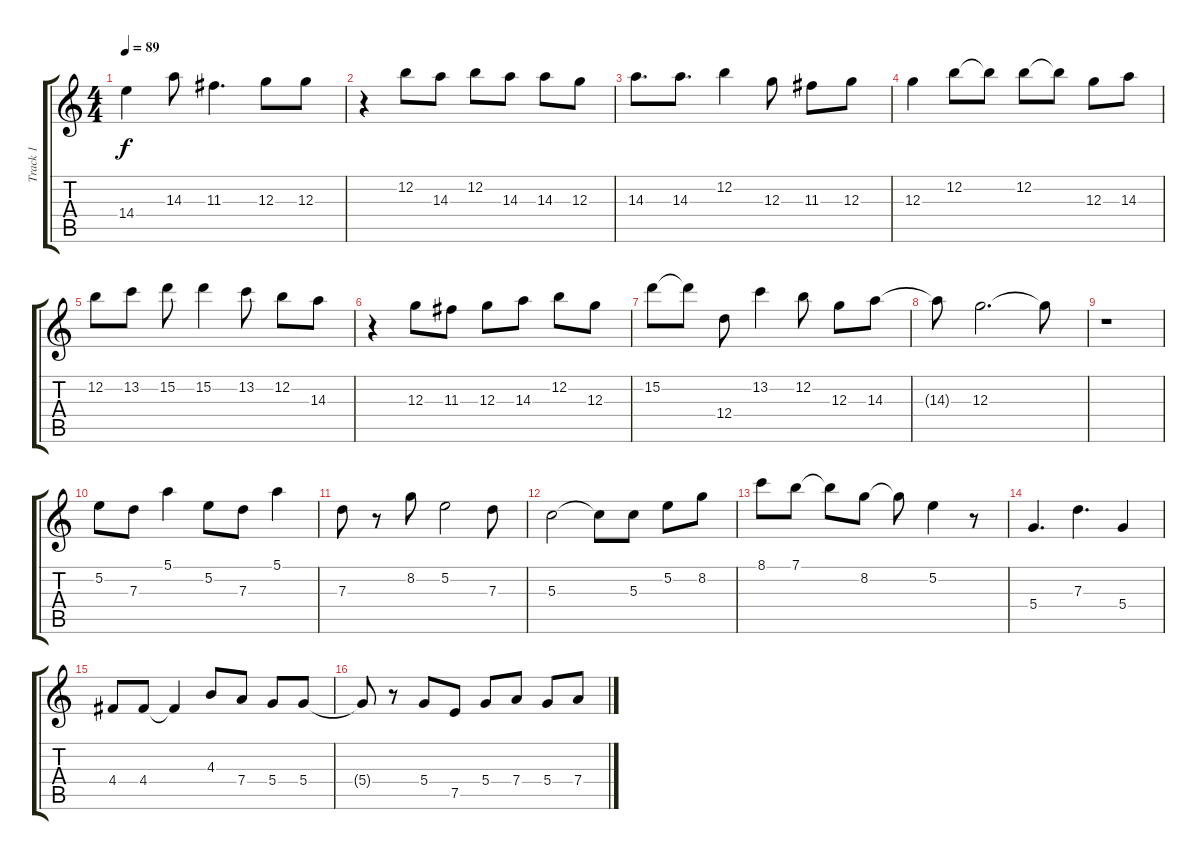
\track ("Track 1" "Track 1") {instrument electricguitarjazz}
\staff {score tabs}
\tuning (E4 B3 G3 D3 A2 E2) {hide}
\ts (4 4)
\tempo 89
\clef g2
\ks c
14.4.4{dy f} 14.3.8 11.3.4{d} 12.3.8 12.3.8 |
r.4 12.2.8 14.3.8 12.2.8 14.3.8 14.3.8 12.3.8 |
14.3.8{d} 14.3.8{d} 12.2.4 12.3.8 11.3.8 12.3.8 |
12.3.4 12.2.8 12.2{t}.8 12.2.8 12.2{t}.8 12.3.8 14.3.8 |
12.2.8 13.2.8 15.2.8 15.2.4 13.2.8 12.2.8 14.3.8 |
r.4 12.3.8 11.3.8 12.3.8 14.3.8 12.2.8 12.3.8 |
15.2.8 15.2{t}.8 12.4.8 13.2.4 12.2.8 12.3.8 14.3.8 |
14.3{t}.8 12.3.2{d} 12.3{t}.8 |
r.1 |
5.2.8 7.3.8 5.1.4 5.2.8 7.3.8 5.1.4 |
7.3.8 r.8 8.2.8 5.2.2 7.3.8 |
5.3.2 5.3{t}.8 5.3.8 5.2.8 8.2.8 |
8.1.8 7.1.8 7.1{t}.8 8.2.8 8.2{t}.8 5.2.4 r.8 |
5.4.4{d} 7.3.4{d} 5.4.4 |
4.4.8 4.4.8 4.4{t}.4 4.3.8 7.4.8 5.4.8 5.4.8 |
5.4{t}.8 r.8 5.4.8 7.5.8 5.4.8 7.4.8 5.4.8 7.4.8
